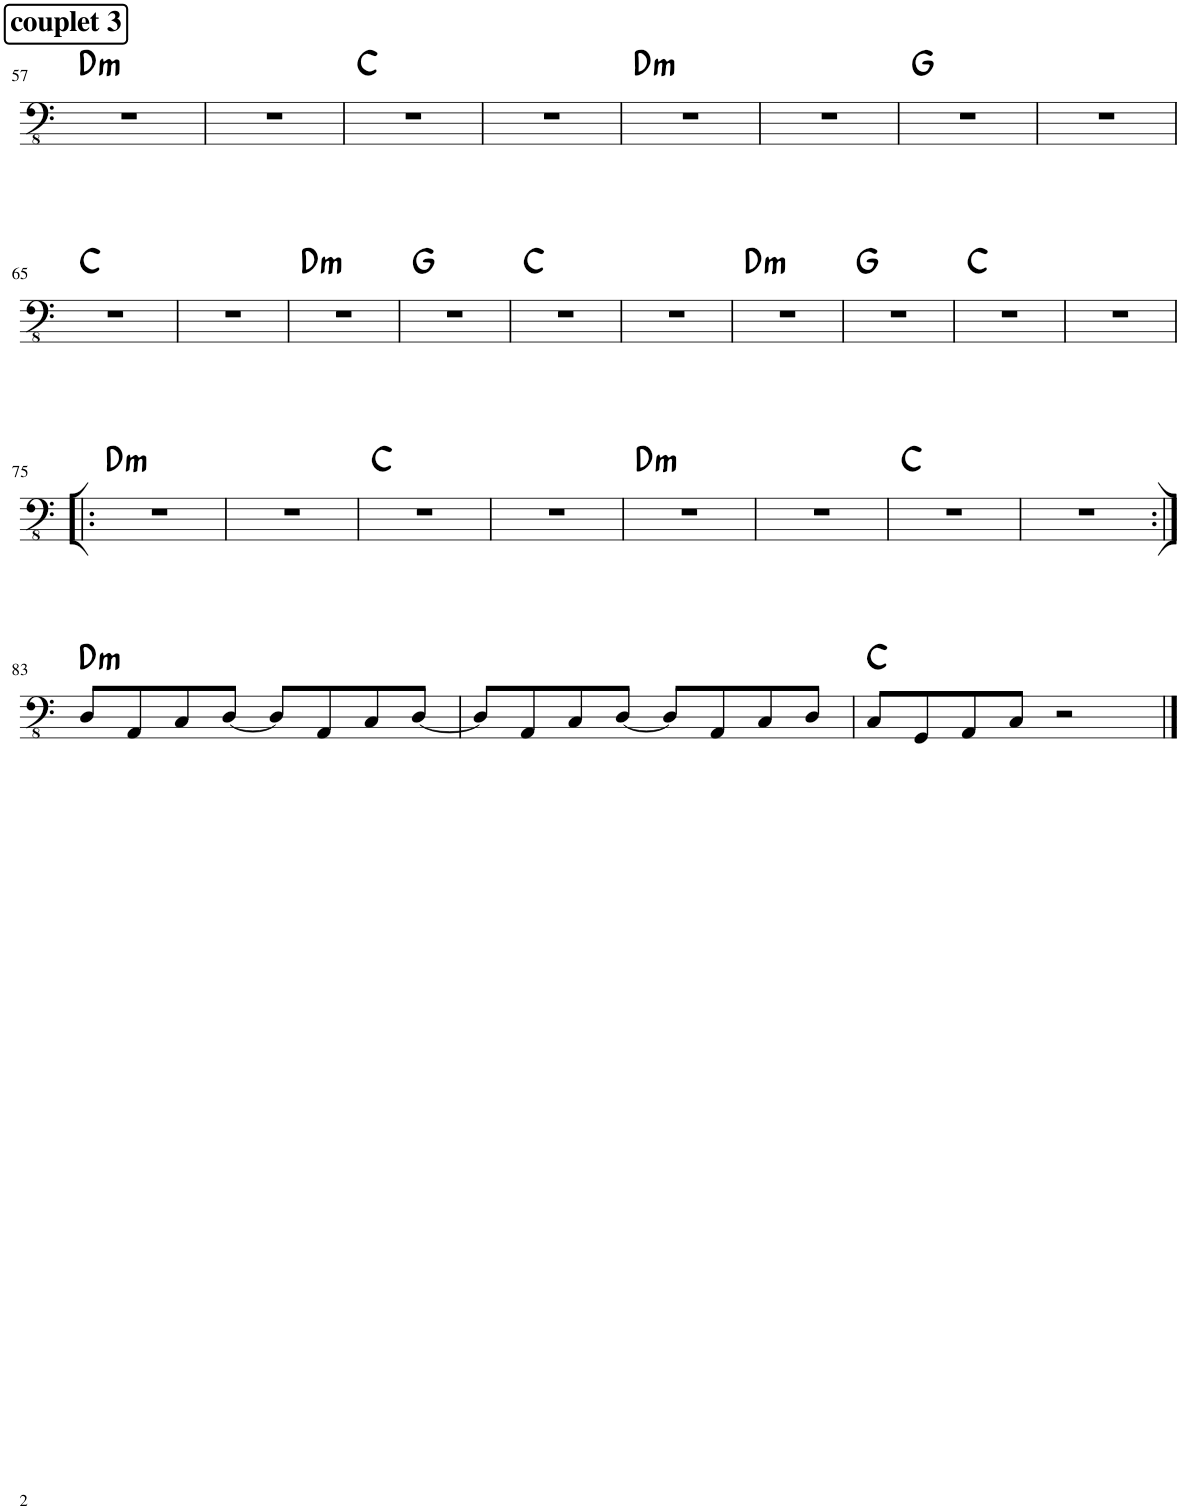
**kern	**harte
*part1	*part1
*staff1	*
*I"Piano	*
*I'Pno.	*
!!LO:PB:g=z
*clefFv4	*
*k[]	*
*M4/4	*
!!LO:REH:place=s1:a:B:cj:fs=14:t=couplet 3
=57	=57
!	!LO:H:kt=m
1r	D:min
=58	=58
1r	.
=59	=59
1r	C:maj
=60	=60
1r	.
=61	=61
!	!LO:H:kt=m
1r	D:min
=62	=62
1r	.
=63	=63
1r	G:maj
=64	=64
1r	.
!!LO:LB:g=z
=65	=65
1r	C:maj
=66	=66
1r	.
=67	=67
!	!LO:H:kt=m
1r	D:min
=68	=68
1r	G:maj
=69	=69
1r	C:maj
=70	=70
1r	.
=71	=71
!	!LO:H:kt=m
1r	D:min
=72	=72
1r	G:maj
=73	=73
1r	C:maj
=74	=74
1r	.
!!LO:LB:g=z
=75!|:	=75!|:
!	!LO:H:kt=m
1r	D:min
=76	=76
1r	.
=77	=77
1r	C:maj
=78	=78
1r	.
=79	=79
!	!LO:H:kt=m
1r	D:min
=80	=80
1r	.
=81	=81
1r	C:maj
=82	=82
1r	.
!!LO:LB:g=z
=83:|!	=83:|!
!	!LO:H:kt=m
8DD/L	D:min
8AAA/	.
8CC/	.
[8DD/J	.
8DD/L]	.
8AAA/	.
8CC/	.
[8DD/J	.
=84	=84
8DD/L]	.
8AAA/	.
8CC/	.
[8DD/J	.
8DD/L]	.
8AAA/	.
8CC/	.
8DD/J	.
=85	=85
8CC/L	C:maj
8GGG/	.
8AAA/	.
8CC/J	.
2r	.
==	==
*-	*-
